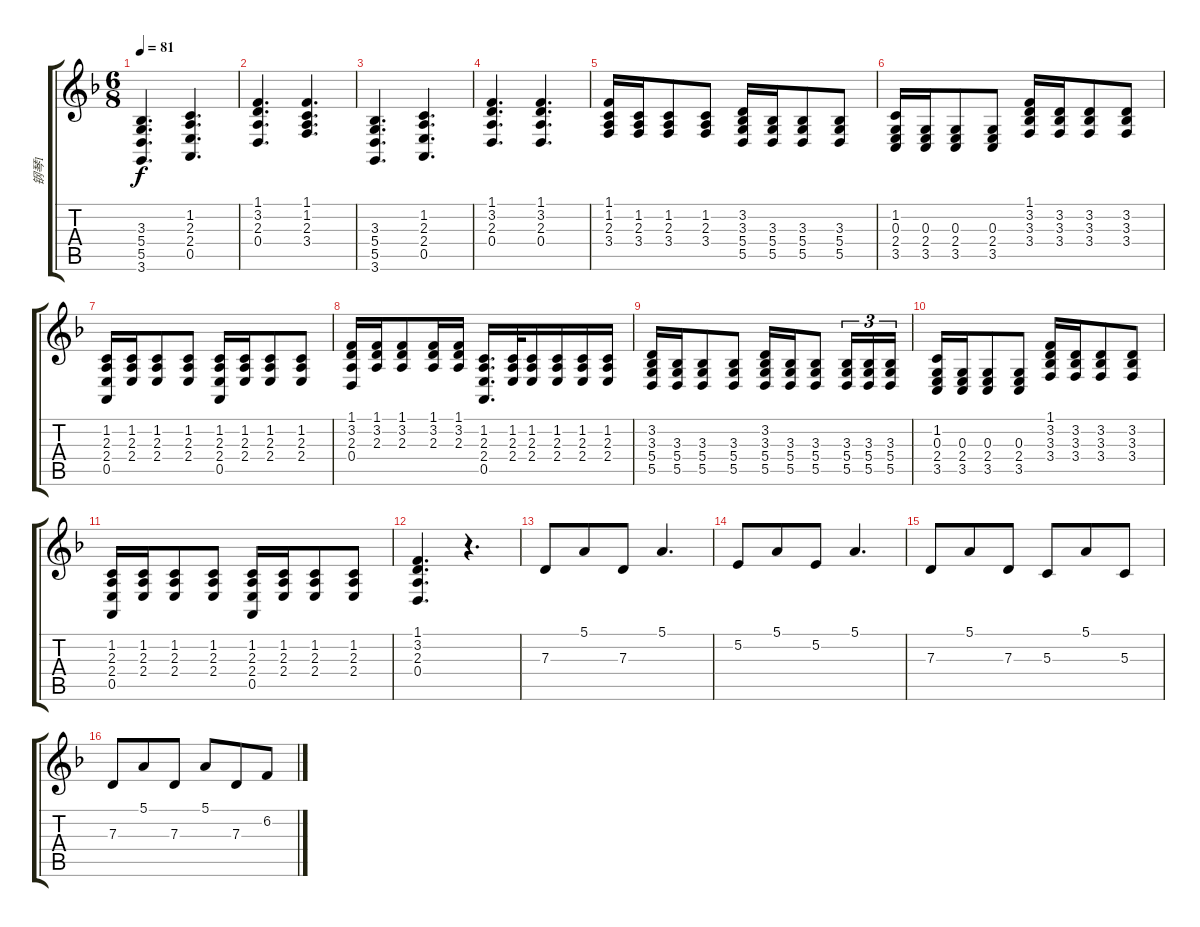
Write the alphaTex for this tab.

\track ("钢琴1" "钢琴1") {instrument electricgrandpiano}
\staff {score tabs}
\tuning (E4 B3 G3 D3 A2 E2) {hide}
\ts (6 8)
\tempo 81
\clef g2
\ks f
(3.3 5.4 5.5 3.6).4{d dy f} (1.2 2.3 2.4 0.5).4{d} |
(1.1 3.2 2.3 0.4).4{d} (1.1 1.2 2.3 3.4).4{d} |
(3.3 5.4 5.5 3.6).4{d} (1.2 2.3 2.4 0.5).4{d} |
(1.1 3.2 2.3 0.4).4{d} (1.1 3.2 2.3 0.4).4{d} |
(1.1 1.2 2.3 3.4).16 (1.2 2.3 3.4).16 (1.2 2.3 3.4).8 (1.2 2.3 3.4).8 (3.2 3.3 5.4 5.5).16 (3.3 5.4 5.5).16 (3.3 5.4 5.5).8 (3.3 5.4 5.5).8 |
(1.2 0.3 2.4 3.5).16 (0.3 2.4 3.5).16 (0.3 2.4 3.5).8 (0.3 2.4 3.5).8 (1.1 3.2 3.3 3.4).16 (3.2 3.3 3.4).16 (3.2 3.3 3.4).8 (3.2 3.3 3.4).8 |
(1.2 2.3 2.4 0.5).16 (1.2 2.3 2.4).16 (1.2 2.3 2.4).8 (1.2 2.3 2.4).8 (1.2 2.3 2.4 0.5).16 (1.2 2.3 2.4).16 (1.2 2.3 2.4).8 (1.2 2.3 2.4).8 |
(1.1 3.2 2.3 0.4).16 (1.1 3.2 2.3).16 (1.1 3.2 2.3).8 (1.1 3.2 2.3).16 (1.1 3.2 2.3).16 (1.2 2.3 2.4 0.5).16{d} (1.2 2.3 2.4).32 (1.2 2.3 2.4).16 (1.2 2.3 2.4).16 (1.2 2.3 2.4).16 (1.2 2.3 2.4).16 |
(3.2 3.3 5.4 5.5).16 (3.3 5.4 5.5).16 (3.3 5.4 5.5).8 (3.3 5.4 5.5).8 (3.2 3.3 5.4 5.5).16 (3.3 5.4 5.5).16 (3.3 5.4 5.5).8 (3.3 5.4 5.5).16{tu (3 2)} (3.3 5.4 5.5).16{tu (3 2)} (3.3 5.4 5.5).16{tu (3 2)} |
(1.2 0.3 2.4 3.5).16 (0.3 2.4 3.5).16 (0.3 2.4 3.5).8 (0.3 2.4 3.5).8 (1.1 3.2 3.3 3.4).16 (3.2 3.3 3.4).16 (3.2 3.3 3.4).8 (3.2 3.3 3.4).8 |
(1.2 2.3 2.4 0.5).16 (1.2 2.3 2.4).16 (1.2 2.3 2.4).8 (1.2 2.3 2.4).8 (1.2 2.3 2.4 0.5).16 (1.2 2.3 2.4).16 (1.2 2.3 2.4).8 (1.2 2.3 2.4).8 |
(1.1 3.2 2.3 0.4).4{d} r.4{d} |
7.3.8 5.1.8 7.3.8 5.1.4{d} |
5.2.8 5.1.8 5.2.8 5.1.4{d} |
7.3.8 5.1.8 7.3.8 5.3.8 5.1.8 5.3.8 |
7.3.8 5.1.8 7.3.8 5.1.8 7.3.8 6.2.8
